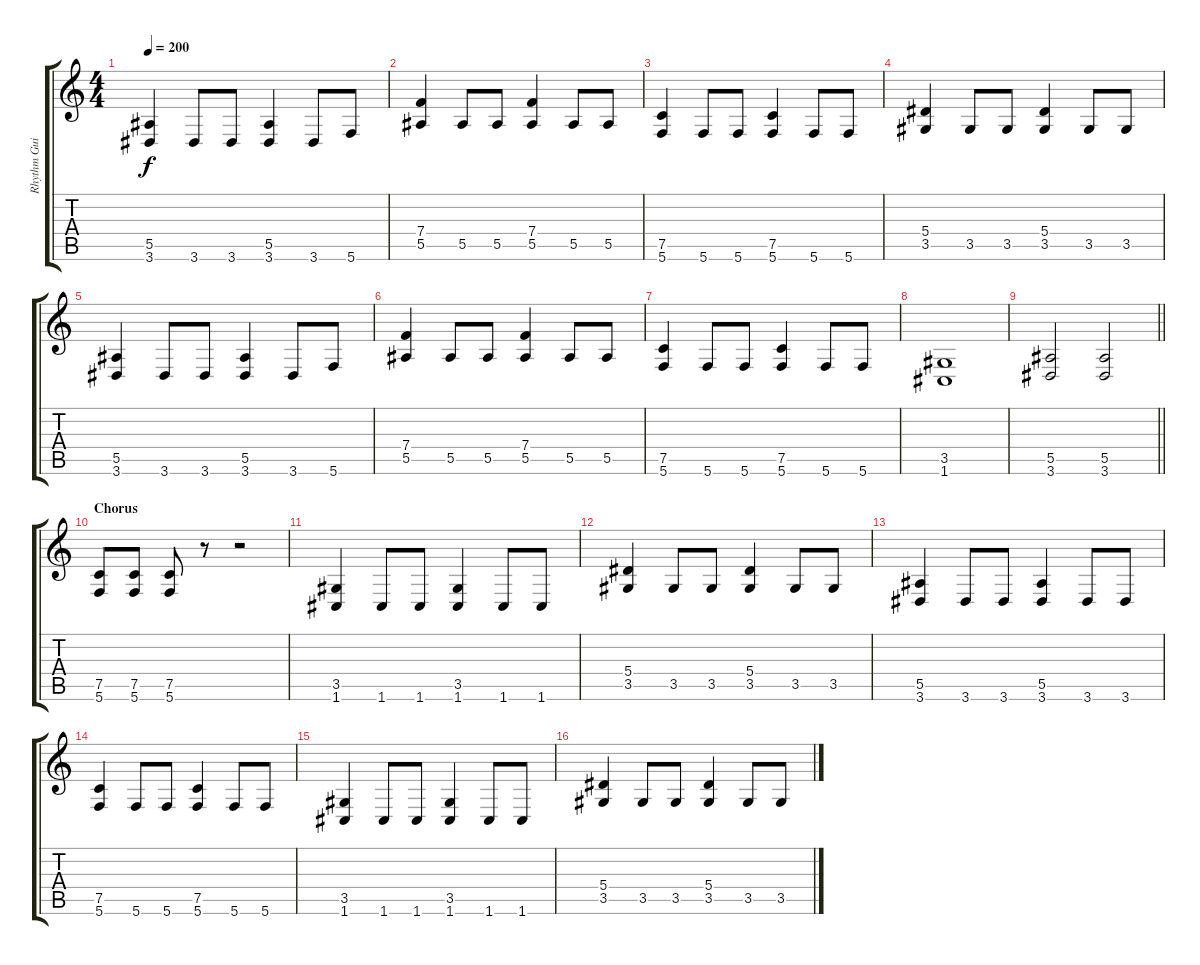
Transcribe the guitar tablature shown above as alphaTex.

\track ("Rhythm Guitar" "Rhythm Gui") {instrument distortionguitar}
\staff {score tabs}
\tuning (C4 G3 Eb3 Bb2 F2 C2) {hide}
\ts (4 4)
\tempo 200
\clef g2
\ks c
(5.5 3.6).4{dy f} 3.6.8 3.6.8 (5.5 3.6).4 3.6.8 5.6.8 |
(7.4 5.5).4 5.5.8 5.5.8 (7.4 5.5).4 5.5.8 5.5.8 |
(7.5 5.6).4 5.6.8 5.6.8 (7.5 5.6).4 5.6.8 5.6.8 |
(5.4 3.5).4 3.5.8 3.5.8 (5.4 3.5).4 3.5.8 3.5.8 |
(5.5 3.6).4 3.6.8 3.6.8 (5.5 3.6).4 3.6.8 5.6.8 |
(7.4 5.5).4 5.5.8 5.5.8 (7.4 5.5).4 5.5.8 5.5.8 |
(7.5 5.6).4 5.6.8 5.6.8 (7.5 5.6).4 5.6.8 5.6.8 |
(3.5 1.6).1 |
\barLineRight lightlight
(5.5 3.6).2 (5.5 3.6).2 |
\section ("" "Chorus")
(7.5 5.6).8 (7.5 5.6).8 (7.5 5.6).8 r.8 r.2 |
(3.5 1.6).4 1.6.8 1.6.8 (3.5 1.6).4 1.6.8 1.6.8 |
(5.4 3.5).4 3.5.8 3.5.8 (5.4 3.5).4 3.5.8 3.5.8 |
(5.5 3.6).4 3.6.8 3.6.8 (5.5 3.6).4 3.6.8 3.6.8 |
(7.5 5.6).4 5.6.8 5.6.8 (7.5 5.6).4 5.6.8 5.6.8 |
(3.5 1.6).4 1.6.8 1.6.8 (3.5 1.6).4 1.6.8 1.6.8 |
(5.4 3.5).4 3.5.8 3.5.8 (5.4 3.5).4 3.5.8 3.5.8
